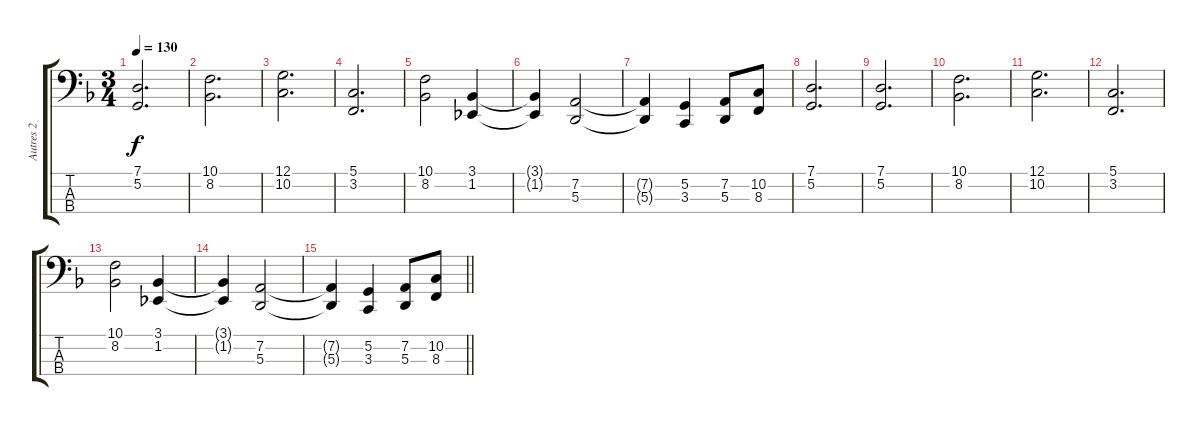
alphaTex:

\track ("Autres 2" "Autres 2") {instrument marimba}
\staff {score tabs}
\tuning (G2 D2 A1 E1) {hide}
\ts (3 4)
\tempo 130
\clef f4
\ks dminor
(7.1 5.2).2{d dy f} |
(10.1 8.2).2{d} |
(12.1 10.2).2{d} |
(5.1 3.2).2{d} |
(10.1 8.2).2 (3.1 1.2).4 |
(3.1{t} 1.2{t}).4 (7.2 5.3).2 |
(7.2{t} 5.3{t}).4 (5.2 3.3).4 (7.2 5.3).8 (10.2 8.3).8 |
(7.1 5.2).2{d} |
(7.1 5.2).2{d} |
(10.1 8.2).2{d} |
(12.1 10.2).2{d} |
(5.1 3.2).2{d} |
(10.1 8.2).2 (3.1 1.2).4 |
(3.1{t} 1.2{t}).4 (7.2 5.3).2 |
\barLineRight lightlight
(7.2{t} 5.3{t}).4 (5.2 3.3).4 (7.2 5.3).8 (10.2 8.3).8
